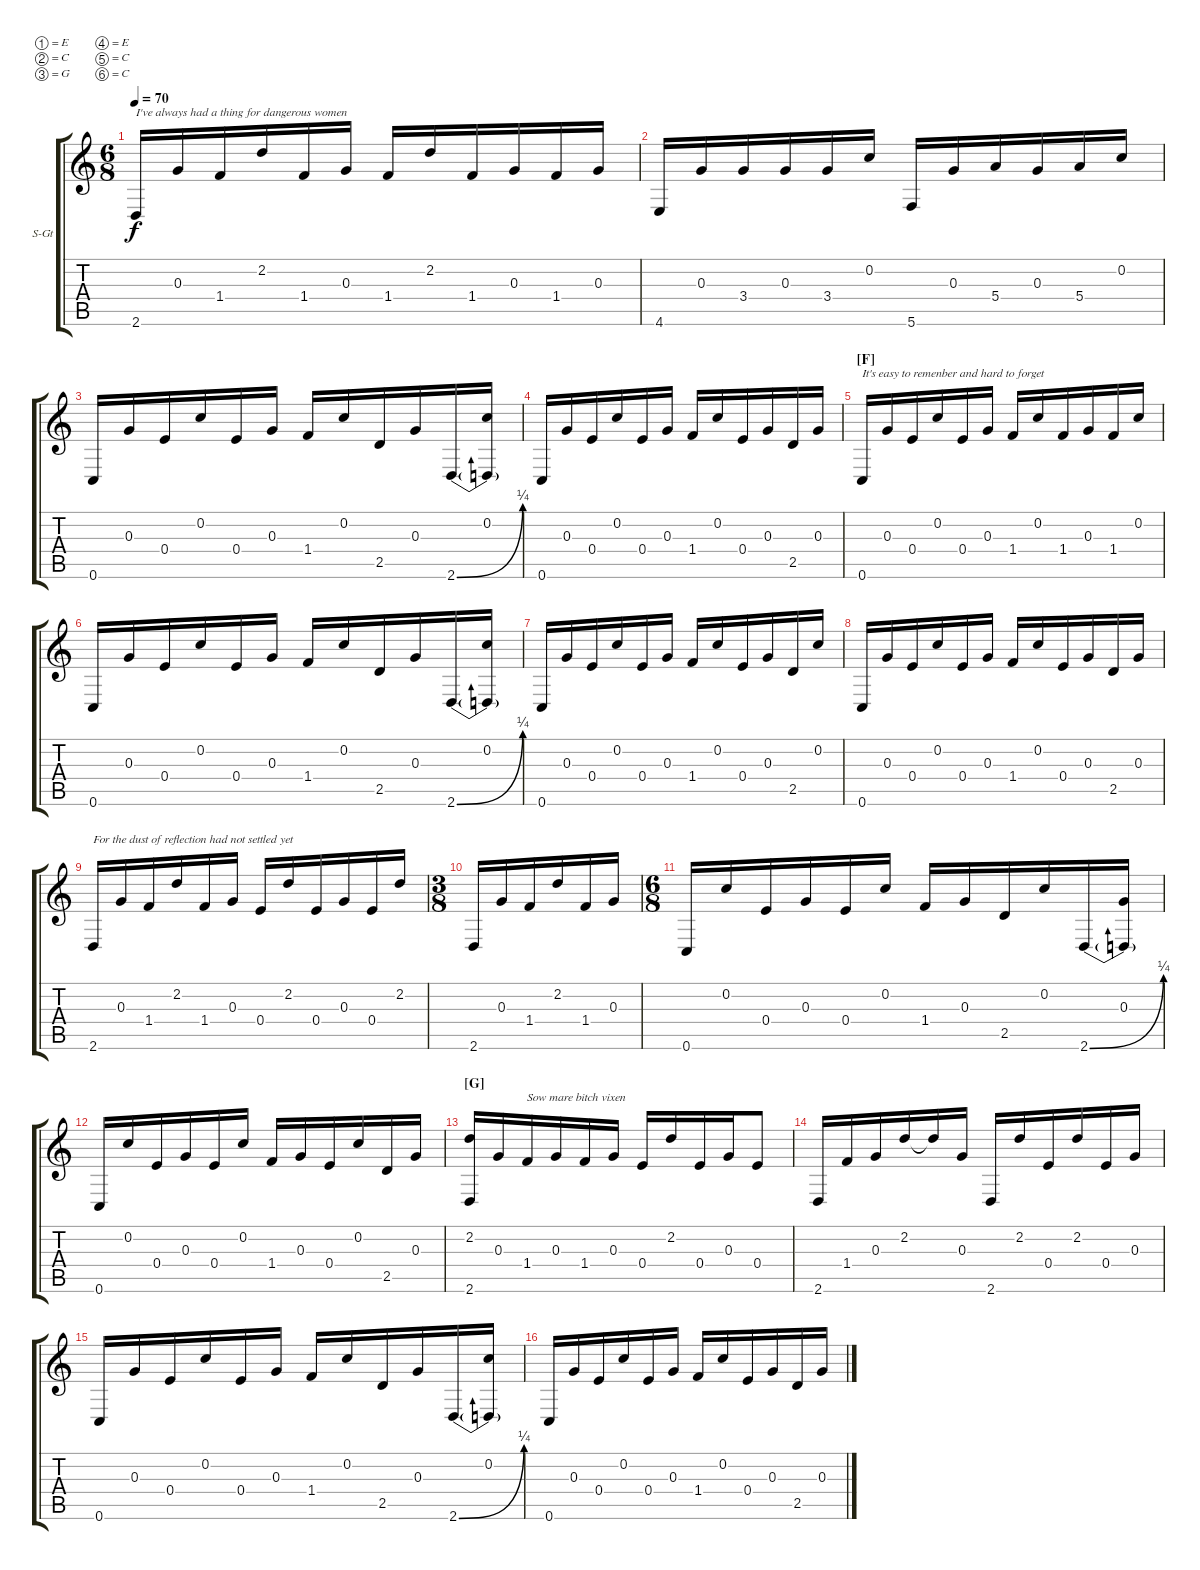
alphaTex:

\defaultSystemsLayout 4
\bracketExtendMode groupsimilarinstruments
\firstSystemTrackNameOrientation horizontal
\otherSystemsTrackNameOrientation horizontal
\track ("Steel Guitar" "S-Gt") {instrument acousticguitarsteel}
\staff {score tabs}
\tuning (E4 C4 G3 E3 C3 C2)
\ts (6 8)
\tempo 70
\clef g2
\ks c
2.6.16{txt "I've always had a thing for dangerous women " dy f} 0.3.16 1.4.16 2.2.16 1.4.16 0.3.16 1.4.16 2.2.16 1.4.16 0.3.16 1.4.16 0.3.16 |
4.6.16 0.3.16 3.4.16 0.3.16 3.4.16 0.2.16 5.6.16 0.3.16 5.4.16 0.3.16 5.4.16 0.2.16 |
0.6.16 0.3.16 0.4.16 0.2.16 0.4.16 0.3.16 1.4.16 0.2.16 2.5.16 0.3.16 2.6{be (bend 0 0 19.2 1)}.16 (2.6{t} 0.2).16 |
0.6.16 0.3.16 0.4.16 0.2.16 0.4.16 0.3.16 1.4.16 0.2.16 0.4.16 0.3.16 2.5.16 0.3.16 |
\section ("F" "")
0.6.16{txt "It's easy to remenber and hard to forget "} 0.3.16 0.4.16 0.2.16 0.4.16 0.3.16 1.4.16 0.2.16 1.4.16 0.3.16 1.4.16 0.2.16 |
0.6.16 0.3.16 0.4.16 0.2.16 0.4.16 0.3.16 1.4.16 0.2.16 2.5.16 0.3.16 2.6{be (bend 0 0 18.599999999999998 1)}.16 (2.6{t} 0.2).16 |
0.6.16 0.3.16 0.4.16 0.2.16 0.4.16 0.3.16 1.4.16 0.2.16 0.4.16 0.3.16 2.5.16 0.2.16 |
0.6.16 0.3.16 0.4.16 0.2.16 0.4.16 0.3.16 1.4.16 0.2.16 0.4.16 0.3.16 2.5.16 0.3.16 |
2.6.16{txt "For the dust of reflection had not settled yet "} 0.3.16 1.4.16 2.2.16 1.4.16 0.3.16 0.4.16 2.2.16 0.4.16 0.3.16 0.4.16 2.2.16 |
\ts (3 8)
2.6.16 0.3.16 1.4.16 2.2.16 1.4.16 0.3.16 |
\ts (6 8)
0.6.16 0.2.16 0.4.16 0.3.16 0.4.16 0.2.16 1.4.16 0.3.16 2.5.16 0.2.16 2.6{be (bend 0 0 21.599999999999998 1)}.16 (0.3 2.6{t}).16 |
0.6.16 0.2.16 0.4.16 0.3.16 0.4.16 0.2.16 1.4.16 0.3.16 0.4.16 0.2.16 2.5.16 0.3.16 |
\section ("G" "")
(2.6 2.2).16 0.3.16 1.4.16{txt "Sow mare bitch vixen "} 0.3.16 1.4.16 0.3.16 0.4.16 2.2.16 0.4.16 0.3.16 0.4.8 |
2.6.16 1.4.16 0.3.16 2.2.16 2.2{t}.16 0.3.16 2.6.16 2.2.16 0.4.16 2.2.16 0.4.16 0.3.16 |
0.6.16 0.3.16 0.4.16 0.2.16 0.4.16 0.3.16 1.4.16 0.2.16 2.5.16 0.3.16 2.6{be (bend 0 0 19.2 1)}.16 (2.6{t} 0.2).16 |
0.6.16 0.3.16 0.4.16 0.2.16 0.4.16 0.3.16 1.4.16 0.2.16 0.4.16 0.3.16 2.5.16 0.3.16
